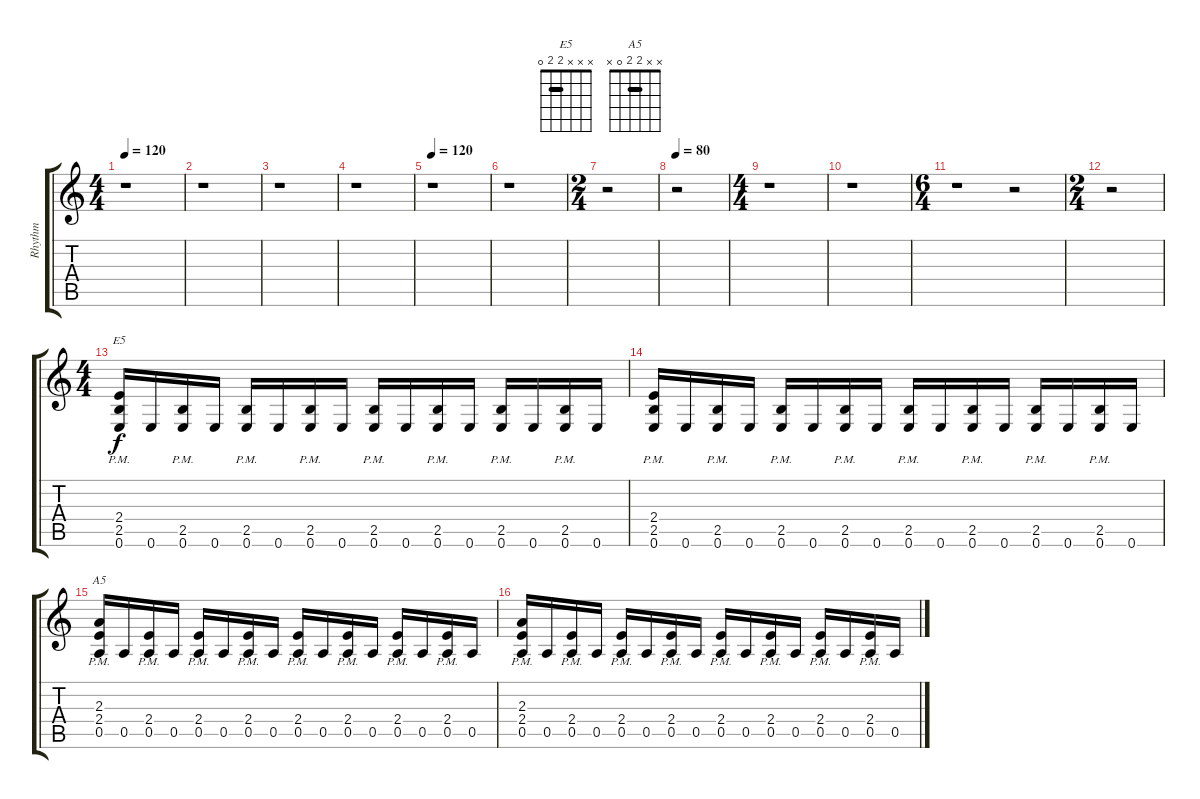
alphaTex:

\track ("Rhythm" "Rhythm") {instrument distortionguitar}
\staff {score tabs}
\tuning (E4 B3 G3 D3 A2 E2) {hide}
\chord ("E5" x x x 2 2 0) {barre 2}
\chord ("A5" x x 2 2 0 x) {barre 2}
\ts (4 4)
\tempo 120
\tempo 100
\tempo 120
\clef g2
\ks c
r.1{dy f instrument distortionguitar} |
r.1 |
r.1 |
r.1 |
\tempo 120
r.1 |
r.1 |
\ts (2 4)
r.2 |
\tempo 80
r.2 |
\ts (4 4)
r.1 |
r.1 |
\ts (6 4)
r.1 r.2 |
\ts (2 4)
r.2 |
\ts (4 4)
(2.4 2.5{pm} 0.6).16{ch "E5"} 0.6.16 (2.5{pm} 0.6).16 0.6.16 (2.5{pm} 0.6).16 0.6.16 (2.5{pm} 0.6).16 0.6.16 (2.5{pm} 0.6).16 0.6.16 (2.5{pm} 0.6).16 0.6.16 (2.5{pm} 0.6).16 0.6.16 (2.5{pm} 0.6).16 0.6.16 |
(2.4 2.5{pm} 0.6).16 0.6.16 (2.5{pm} 0.6).16 0.6.16 (2.5{pm} 0.6).16 0.6.16 (2.5{pm} 0.6).16 0.6.16 (2.5{pm} 0.6).16 0.6.16 (2.5{pm} 0.6).16 0.6.16 (2.5{pm} 0.6).16 0.6.16 (2.5{pm} 0.6).16 0.6.16 |
(2.3 2.4 0.5{pm}).16{ch "A5"} 0.5.16 (2.4 0.5{pm}).16 0.5.16 (2.4 0.5{pm}).16 0.5.16 (2.4 0.5{pm}).16 0.5.16 (2.4 0.5{pm}).16 0.5.16 (2.4 0.5{pm}).16 0.5.16 (2.4 0.5{pm}).16 0.5.16 (2.4 0.5{pm}).16 0.5.16 |
(2.3 2.4 0.5{pm}).16 0.5.16 (2.4 0.5{pm}).16 0.5.16 (2.4 0.5{pm}).16 0.5.16 (2.4 0.5{pm}).16 0.5.16 (2.4 0.5{pm}).16 0.5.16 (2.4 0.5{pm}).16 0.5.16 (2.4 0.5{pm}).16 0.5.16 (2.4 0.5{pm}).16 0.5.16
